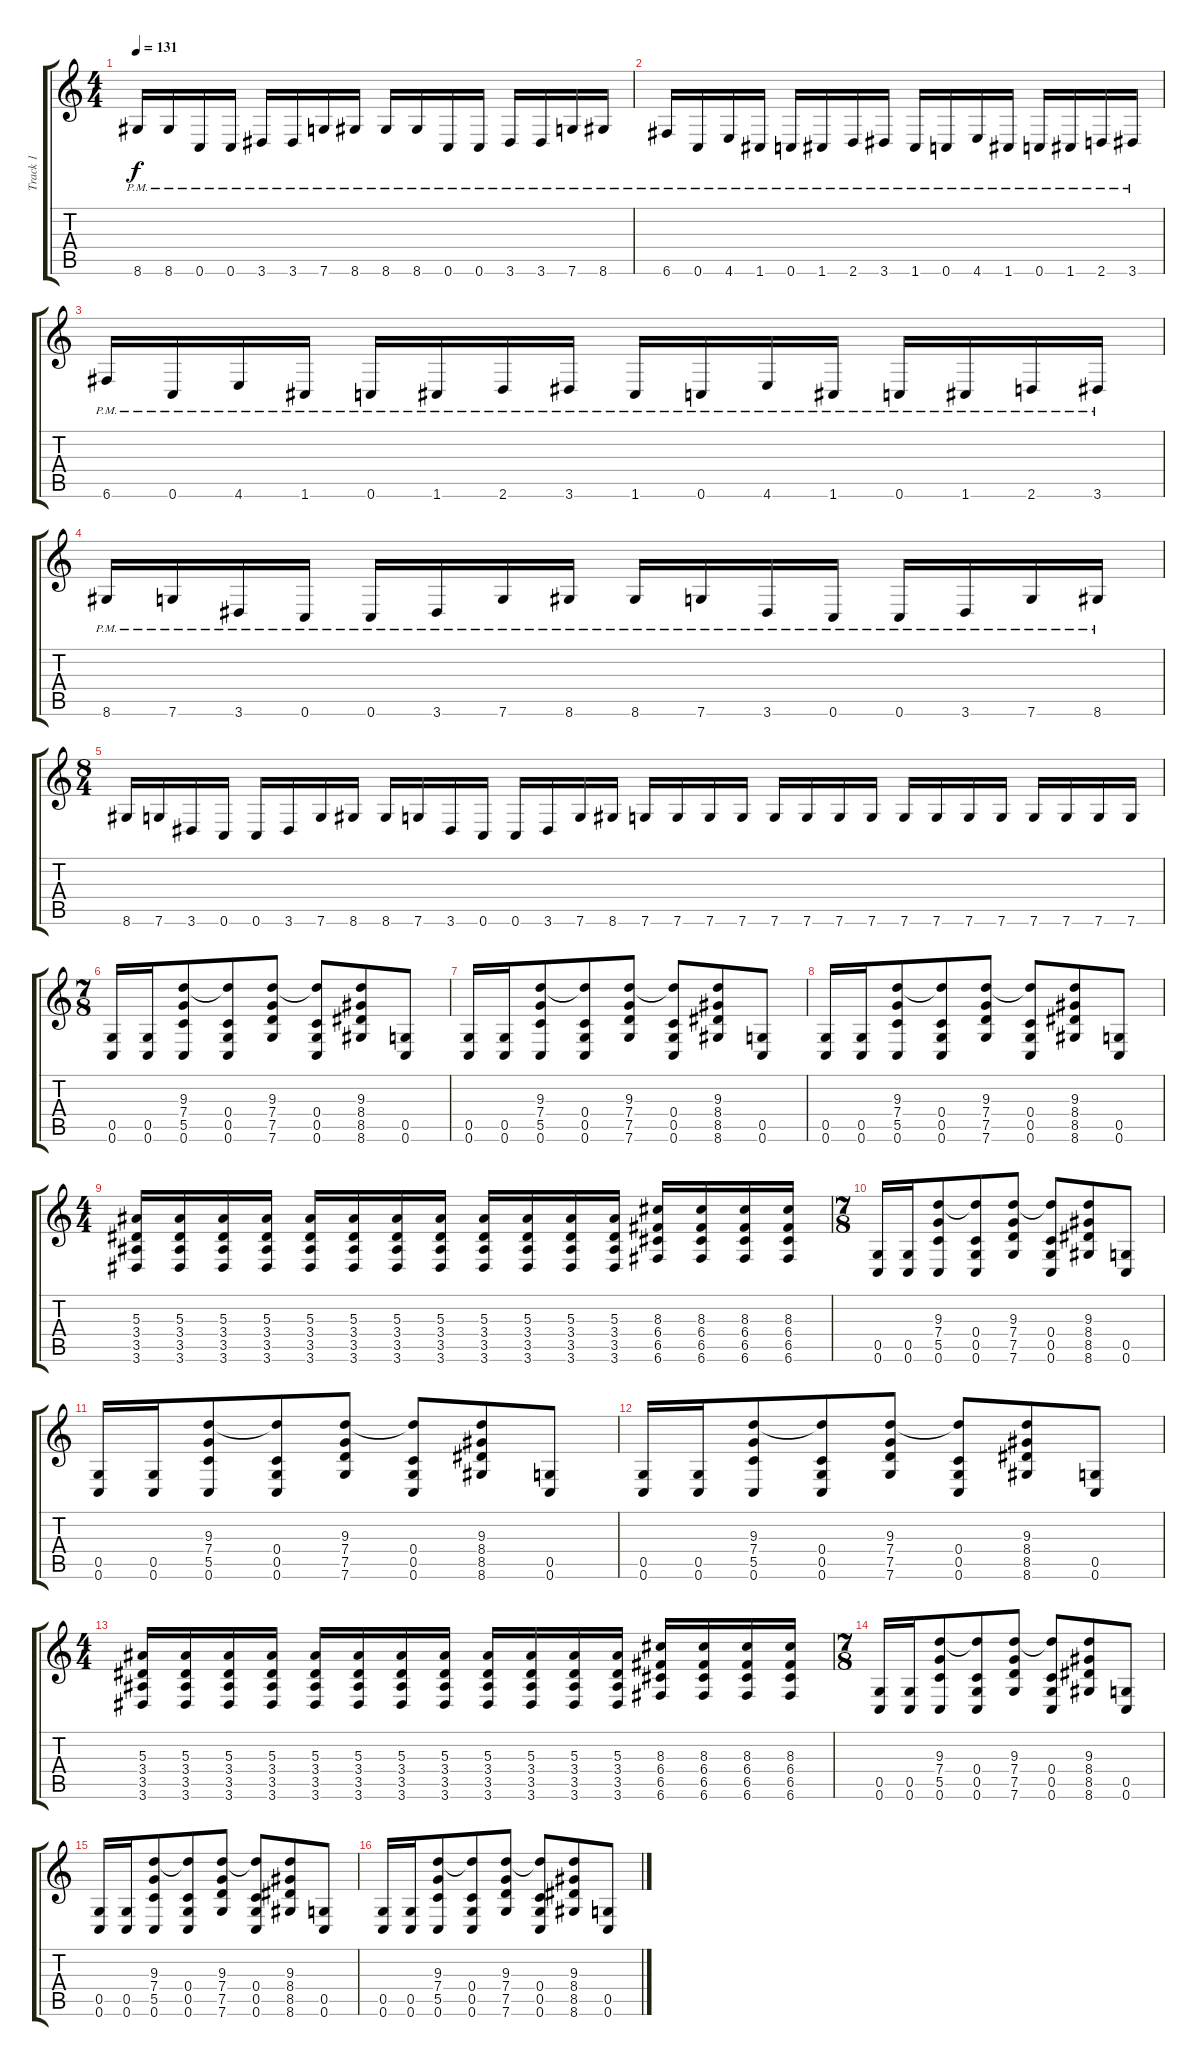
\track ("Track 1" "Track 1") {instrument distortionguitar}
\staff {score tabs}
\tuning (D4 A3 F3 C3 G2 C2) {hide}
\ts (4 4)
\tempo 131
\clef g2
\ks c
8.6{pm}.16{dy f} 8.6{pm}.16 0.6{pm}.16 0.6{pm}.16 3.6{pm}.16 3.6{pm}.16 7.6{pm}.16 8.6{pm}.16 8.6{pm}.16 8.6{pm}.16 0.6{pm}.16 0.6{pm}.16 3.6{pm}.16 3.6{pm}.16 7.6{pm}.16 8.6{pm}.16 |
6.6{pm}.16 0.6{pm}.16 4.6{pm}.16 1.6{pm}.16 0.6{pm}.16 1.6{pm}.16 2.6{pm}.16 3.6{pm}.16 1.6{pm}.16 0.6{pm}.16 4.6{pm}.16 1.6{pm}.16 0.6{pm}.16 1.6{pm}.16 2.6{pm}.16 3.6{pm}.16 |
6.6{pm}.16 0.6{pm}.16 4.6{pm}.16 1.6{pm}.16 0.6{pm}.16 1.6{pm}.16 2.6{pm}.16 3.6{pm}.16 1.6{pm}.16 0.6{pm}.16 4.6{pm}.16 1.6{pm}.16 0.6{pm}.16 1.6{pm}.16 2.6{pm}.16 3.6{pm}.16 |
8.6{pm}.16 7.6{pm}.16 3.6{pm}.16 0.6{pm}.16 0.6{pm}.16 3.6{pm}.16 7.6{pm}.16 8.6{pm}.16 8.6{pm}.16 7.6{pm}.16 3.6{pm}.16 0.6{pm}.16 0.6{pm}.16 3.6{pm}.16 7.6{pm}.16 8.6{pm}.16 |
\ts (8 4)
8.6.16 7.6.16 3.6.16 0.6.16 0.6.16 3.6.16 7.6.16 8.6.16 8.6.16 7.6.16 3.6.16 0.6.16 0.6.16 3.6.16 7.6.16 8.6.16 7.6.16 7.6.16 7.6.16 7.6.16 7.6.16 7.6.16 7.6.16 7.6.16 7.6.16 7.6.16 7.6.16 7.6.16 7.6.16 7.6.16 7.6.16 7.6.16 |
\ts (7 8)
(0.5 0.6).16 (0.5 0.6).16 (9.3 7.4 5.5 0.6).8 (9.3{t} 0.4 0.5 0.6).8 (9.3 7.4 7.5 7.6).8 (9.3{t} 0.4 0.5 0.6).8 (9.3 8.4 8.5 8.6).8 (0.5 0.6).8 |
(0.5 0.6).16 (0.5 0.6).16 (9.3 7.4 5.5 0.6).8 (9.3{t} 0.4 0.5 0.6).8 (9.3 7.4 7.5 7.6).8 (9.3{t} 0.4 0.5 0.6).8 (9.3 8.4 8.5 8.6).8 (0.5 0.6).8 |
(0.5 0.6).16 (0.5 0.6).16 (9.3 7.4 5.5 0.6).8 (9.3{t} 0.4 0.5 0.6).8 (9.3 7.4 7.5 7.6).8 (9.3{t} 0.4 0.5 0.6).8 (9.3 8.4 8.5 8.6).8 (0.5 0.6).8 |
\ts (4 4)
(5.3 3.4 3.5 3.6).16 (5.3 3.4 3.5 3.6).16 (5.3 3.4 3.5 3.6).16 (5.3 3.4 3.5 3.6).16 (5.3 3.4 3.5 3.6).16 (5.3 3.4 3.5 3.6).16 (5.3 3.4 3.5 3.6).16 (5.3 3.4 3.5 3.6).16 (5.3 3.4 3.5 3.6).16 (5.3 3.4 3.5 3.6).16 (5.3 3.4 3.5 3.6).16 (5.3 3.4 3.5 3.6).16 (8.3 6.4 6.5 6.6).16 (8.3 6.4 6.5 6.6).16 (8.3 6.4 6.5 6.6).16 (8.3 6.4 6.5 6.6).16 |
\ts (7 8)
(0.5 0.6).16 (0.5 0.6).16 (9.3 7.4 5.5 0.6).8 (9.3{t} 0.4 0.5 0.6).8 (9.3 7.4 7.5 7.6).8 (9.3{t} 0.4 0.5 0.6).8 (9.3 8.4 8.5 8.6).8 (0.5 0.6).8 |
(0.5 0.6).16 (0.5 0.6).16 (9.3 7.4 5.5 0.6).8 (9.3{t} 0.4 0.5 0.6).8 (9.3 7.4 7.5 7.6).8 (9.3{t} 0.4 0.5 0.6).8 (9.3 8.4 8.5 8.6).8 (0.5 0.6).8 |
(0.5 0.6).16 (0.5 0.6).16 (9.3 7.4 5.5 0.6).8 (9.3{t} 0.4 0.5 0.6).8 (9.3 7.4 7.5 7.6).8 (9.3{t} 0.4 0.5 0.6).8 (9.3 8.4 8.5 8.6).8 (0.5 0.6).8 |
\ts (4 4)
(5.3 3.4 3.5 3.6).16 (5.3 3.4 3.5 3.6).16 (5.3 3.4 3.5 3.6).16 (5.3 3.4 3.5 3.6).16 (5.3 3.4 3.5 3.6).16 (5.3 3.4 3.5 3.6).16 (5.3 3.4 3.5 3.6).16 (5.3 3.4 3.5 3.6).16 (5.3 3.4 3.5 3.6).16 (5.3 3.4 3.5 3.6).16 (5.3 3.4 3.5 3.6).16 (5.3 3.4 3.5 3.6).16 (8.3 6.4 6.5 6.6).16 (8.3 6.4 6.5 6.6).16 (8.3 6.4 6.5 6.6).16 (8.3 6.4 6.5 6.6).16 |
\ts (7 8)
(0.5 0.6).16 (0.5 0.6).16 (9.3 7.4 5.5 0.6).8 (9.3{t} 0.4 0.5 0.6).8 (9.3 7.4 7.5 7.6).8 (9.3{t} 0.4 0.5 0.6).8 (9.3 8.4 8.5 8.6).8 (0.5 0.6).8 |
(0.5 0.6).16 (0.5 0.6).16 (9.3 7.4 5.5 0.6).8 (9.3{t} 0.4 0.5 0.6).8 (9.3 7.4 7.5 7.6).8 (9.3{t} 0.4 0.5 0.6).8 (9.3 8.4 8.5 8.6).8 (0.5 0.6).8 |
(0.5 0.6).16 (0.5 0.6).16 (9.3 7.4 5.5 0.6).8 (9.3{t} 0.4 0.5 0.6).8 (9.3 7.4 7.5 7.6).8 (9.3{t} 0.4 0.5 0.6).8 (9.3 8.4 8.5 8.6).8 (0.5 0.6).8
